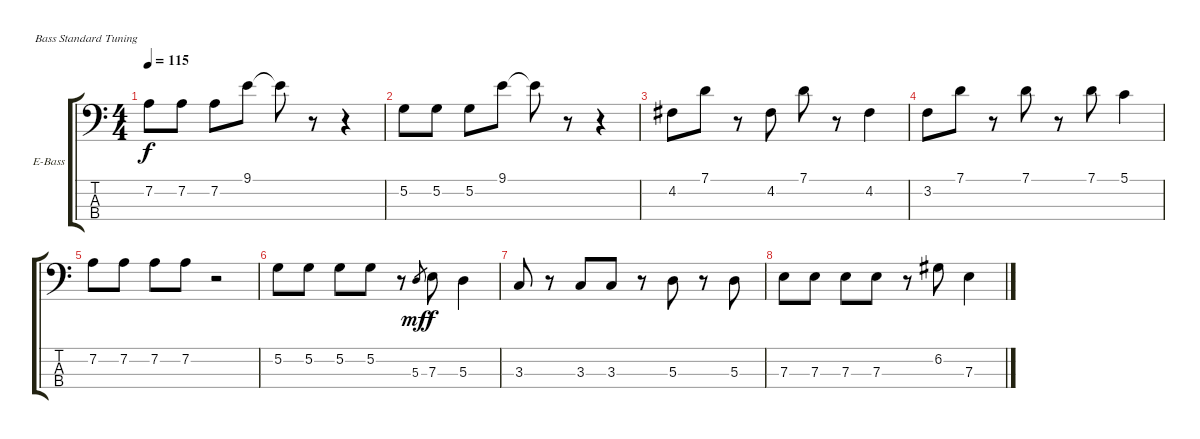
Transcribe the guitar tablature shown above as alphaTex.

\bracketExtendMode groupsimilarinstruments
\firstSystemTrackNameOrientation horizontal
\otherSystemsTrackNameOrientation horizontal
\track ("Bass" "E-Bass") {instrument electricbassfinger}
\staff {score tabs}
\tuning (G2 D2 A1 E1)
\ts (4 4)
\tempo 115
\clef f4
\ks c
7.2.8{dy f} 7.2.8 7.2.8 9.1.8 9.1{t}.8 r.8 r.4 |
5.2.8 5.2.8 5.2.8 9.1.8 9.1{t}.8 r.8 r.4 |
4.2.8 7.1.8 r.8 4.2.8 7.1.8 r.8 4.2.4 |
3.2.8 7.1.8 r.8 7.1.8 r.8 7.1.8 5.1.4 |
7.2.8 7.2.8 7.2.8 7.2.8 r.2 |
5.2.8 5.2.8 5.2.8 5.2.8 r.8 5.3.8{gr dy mf} 7.3.8{dy f} 5.3.4 |
3.3.8 r.8 3.3.8 3.3.8 r.8 5.3.8 r.8 5.3.8 |
7.3.8 7.3.8 7.3.8 7.3.8 r.8 6.2.8 7.3.4
